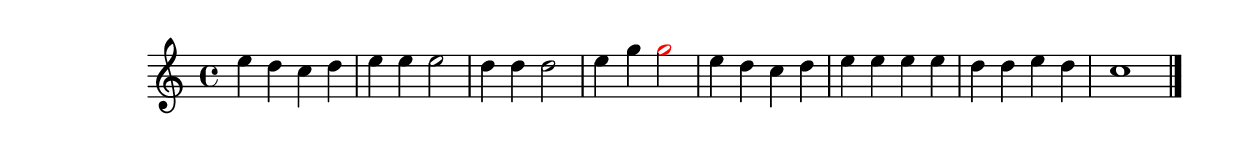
\version "2.18.2"
\language "english"

\header {
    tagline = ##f
}

\layout {}

\paper {}

\score {
    \new Score
    <<
        \new Staff
        {
            {   % measure
                \time 4/4
                \tweak color #black
                e''4
                \tweak color #black
                d''4
                \tweak color #black
                c''4
                \tweak color #black
                d''4
            }   % measure
            {   % measure
                \tweak color #black
                e''4
                \tweak color #black
                e''4
                \tweak color #black
                e''2
            }   % measure
            {   % measure
                \tweak color #black
                d''4
                \tweak color #black
                d''4
                \tweak color #black
                d''2
            }   % measure
            {   % measure
                \tweak color #black
                e''4
                \tweak color #black
                g''4
                \tweak color #red
                g''2
            }   % measure
            {   % measure
                e''4
                d''4
                c''4
                d''4
            }   % measure
            {   % measure
                e''4
                e''4
                e''4
                e''4
            }   % measure
            {   % measure
                d''4
                d''4
                e''4
                d''4
            }   % measure
            {   % measure
                c''1
                \bar "|." %! SCORE1
            }   % measure
        }
    >>
}